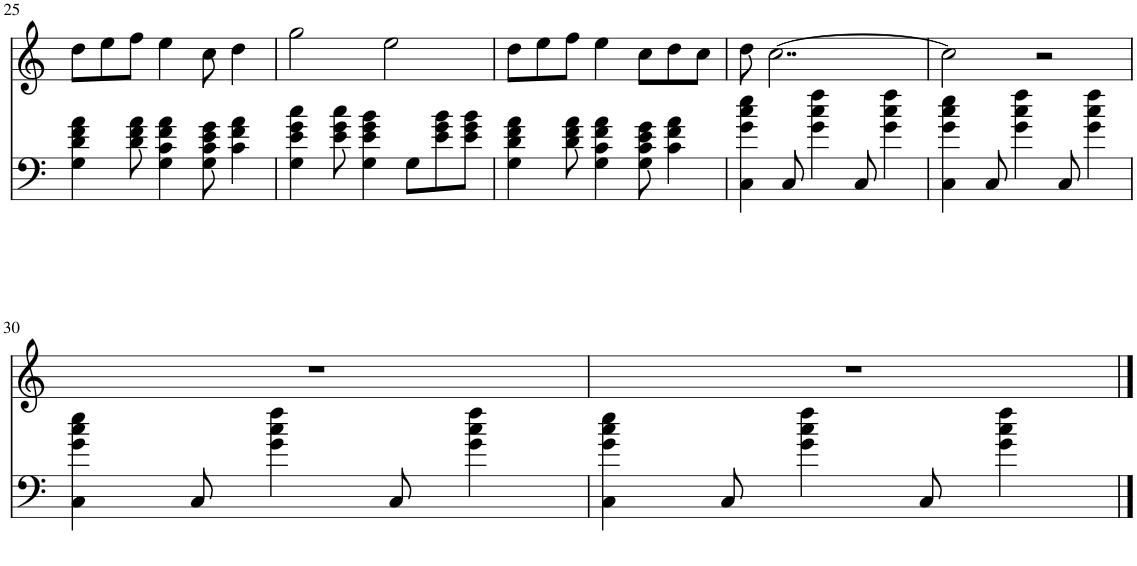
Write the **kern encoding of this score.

**kern	**kern
*part2	*part1
*staff2	*staff1
*I"Downtown	*I"Vibraphone
*	*I'Vbp
!!LO:PB:g=z
*clefF4	*clefG2
*k[]	*k[]
*M4/4	*M4/4
=25	=25
4G\ 4d\ 4f\ 4a\	8dd\L
.	8ee\
8d\ 8f\ 8a\	8ff\J
4G\ 4c\ 4f\ 4a\	4ee\
8G\ 8c\ 8e\ 8g\	8cc\
4c\ 4f\ 4a\	4dd\
=26	=26
4G\ 4e\ 4g\ 4cc\	2gg\
8e\ 8g\ 8cc\	.
4G\ 4e\ 4g\ 4b\	.
.	2ee\
8G\L	.
8e\ 8g\ 8b\	.
8e\ 8g\ 8b\J	.
=27	=27
4G\ 4d\ 4f\ 4a\	8dd\L
.	8ee\
8d\ 8f\ 8a\	8ff\J
4G\ 4c\ 4f\ 4a\	4ee\
8G\ 8c\ 8e\ 8g\	8cc\L
4c\ 4f\ 4a\	8dd\
.	8cc\J
=28	=28
4C\ 4g\ 4cc\ 4ee\	8dd\
.	[2..cc\
8C/	.
4g\ 4cc\ 4ff\	.
8C/	.
4g\ 4cc\ 4ff\	.
=29	=29
4C\ 4g\ 4cc\ 4ee\	2cc\]
8C/	.
4g\ 4cc\ 4ff\	.
.	2r
8C/	.
4g\ 4cc\ 4ff\	.
!!LO:LB:g=z
=30	=30
4C\ 4g\ 4cc\ 4ee\	1r
8C/	.
4g\ 4cc\ 4ff\	.
8C/	.
4g\ 4cc\ 4ff\	.
=31	=31
4C\ 4g\ 4cc\ 4ee\	1r
8C/	.
4g\ 4cc\ 4ff\	.
8C/	.
4g\ 4cc\ 4ff\	.
==	==
*-	*-
